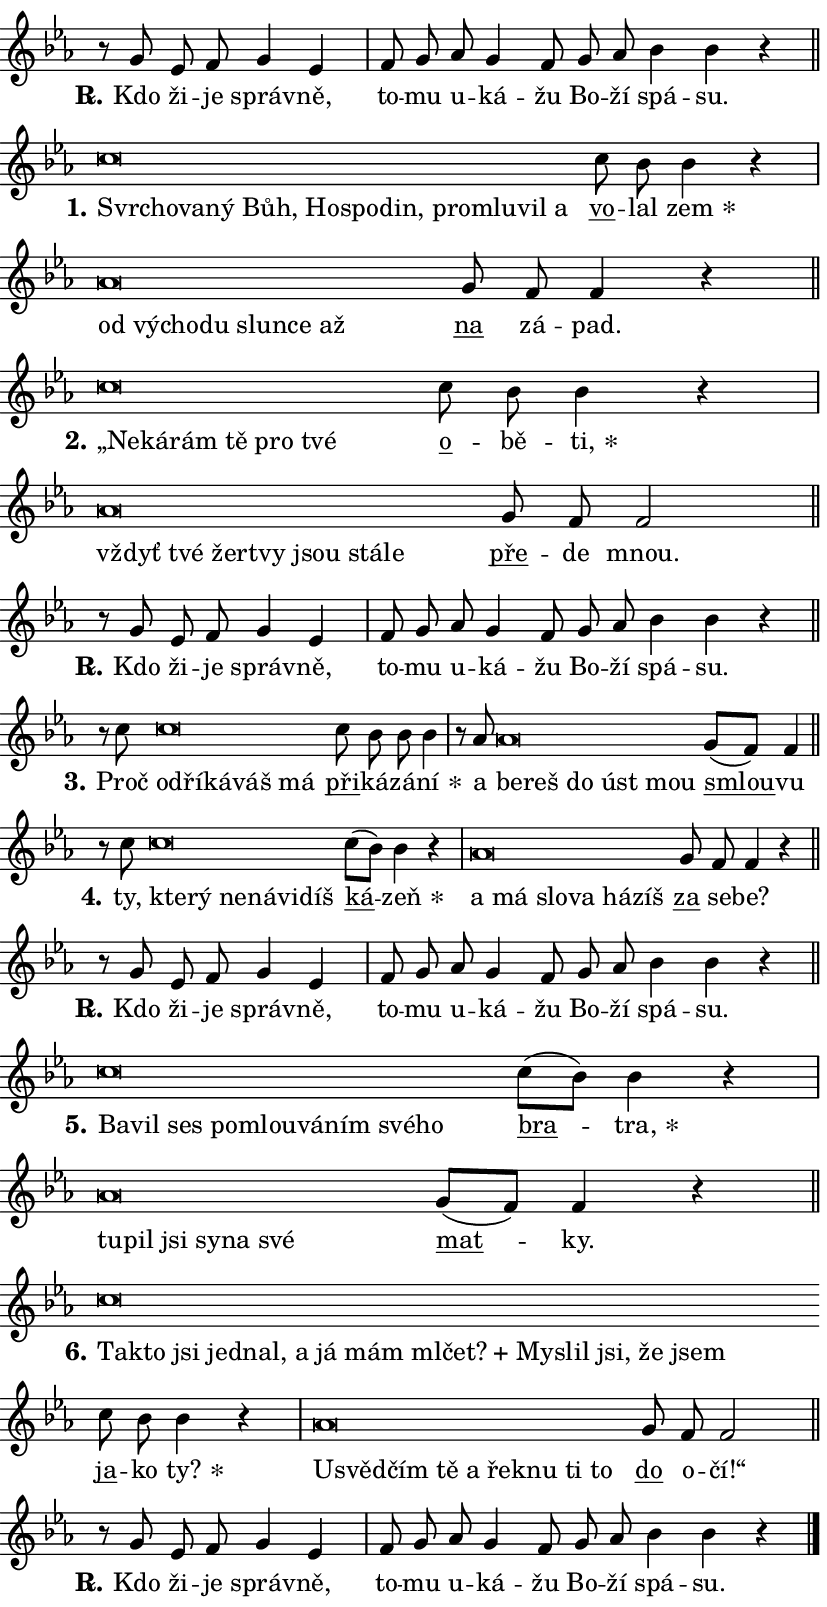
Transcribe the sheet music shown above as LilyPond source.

\version "2.24.0"
\header { tagline = "" }
\paper {
  indent = 0\cm
  top-margin = 0\cm
  right-margin = 0.13\cm % to fit lyric hyphens
  bottom-margin = 0\cm
  left-margin = 0\cm
  paper-width = 14\cm
  page-breaking = #ly:one-page-breaking
  system-system-spacing.basic-distance = #11
  score-system-spacing.basic-distance = #11
  ragged-last = ##f
}


%% Author: Thomas Morley
%% https://lists.gnu.org/archive/html/lilypond-user/2020-05/msg00002.html
#(define (line-position grob)
"Returns position of @var[grob} in current system:
   @code{'start}, if at first time-step
   @code{'end}, if at last time-step
   @code{'middle} otherwise
"
  (let* ((col (ly:item-get-column grob))
         (ln (ly:grob-object col 'left-neighbor))
         (rn (ly:grob-object col 'right-neighbor))
         (col-to-check-left (if (ly:grob? ln) ln col))
         (col-to-check-right (if (ly:grob? rn) rn col))
         (break-dir-left
           (and
             (ly:grob-property col-to-check-left 'non-musical #f)
             (ly:item-break-dir col-to-check-left)))
         (break-dir-right
           (and
             (ly:grob-property col-to-check-right 'non-musical #f)
             (ly:item-break-dir col-to-check-right))))
        (cond ((eqv? 1 break-dir-left) 'start)
              ((eqv? -1 break-dir-right) 'end)
              (else 'middle))))

#(define (tranparent-at-line-position vctor)
  (lambda (grob)
  "Relying on @code{line-position} select the relevant enry from @var{vctor}.
Used to determine transparency,"
    (case (line-position grob)
      ((end) (not (vector-ref vctor 0)))
      ((middle) (not (vector-ref vctor 1)))
      ((start) (not (vector-ref vctor 2))))))

noteHeadBreakVisibility =
#(define-music-function (break-visibility)(vector?)
"Makes @code{NoteHead}s transparent relying on @var{break-visibility}"
#{
  \override NoteHead.transparent =
    #(tranparent-at-line-position break-visibility)
#})

#(define delete-ledgers-for-transparent-note-heads
  (lambda (grob)
    "Reads whether a @code{NoteHead} is transparent.
If so this @code{NoteHead} is removed from @code{'note-heads} from
@var{grob}, which is supposed to be @code{LedgerLineSpanner}.
As a result ledgers are not printed for this @code{NoteHead}"
    (let* ((nhds-array (ly:grob-object grob 'note-heads))
           (nhds-list
             (if (ly:grob-array? nhds-array)
                 (ly:grob-array->list nhds-array)
                 '()))
           ;; Relies on the transparent-property being done before
           ;; Staff.LedgerLineSpanner.after-line-breaking is executed.
           ;; This is fragile ...
           (to-keep
             (remove
               (lambda (nhd)
                 (ly:grob-property nhd 'transparent #f))
               nhds-list)))
      ;; TODO find a better method to iterate over grob-arrays, similiar
      ;; to filter/remove etc for lists
      ;; For now rebuilt from scratch
      (set! (ly:grob-object grob 'note-heads)  '())
      (for-each
        (lambda (nhd)
          (ly:pointer-group-interface::add-grob grob 'note-heads nhd))
        to-keep))))

squashNotes = {
  \override NoteHead.X-extent = #'(-0.2 . 0.2)
  \override NoteHead.Y-extent = #'(-0.75 . 0)
  \override NoteHead.stencil =
    #(lambda (grob)
       (let ((pos (ly:grob-property grob 'staff-position)))
         (begin
           (if (< pos -7) (display "ERROR: Lower brevis then expected\n") (display ""))
           (if (<= pos -6) ly:text-interface::print ly:note-head::print))))
}
unSquashNotes = {
  \revert NoteHead.X-extent
  \revert NoteHead.Y-extent
  \revert NoteHead.stencil
}

hideNotes = \noteHeadBreakVisibility #begin-of-line-visible
unHideNotes = \noteHeadBreakVisibility #all-visible

% work-around for resetting accidentals
% https://lilypond.org/doc/v2.23/Documentation/notation/displaying-rhythms#unmetered-music
cadenzaMeasure = {
  \cadenzaOff
  \partial 1024 s1024
  \cadenzaOn
}

#(define-markup-command (accent layout props text) (markup?)
  "Underline accented syllable"
  (interpret-markup layout props
    #{\markup \override #'(offset . 4.3) \underline { #text }#}))

responsum = \markup \concat {
  "R" \hspace #-1.05 \path #0.1 #'((moveto 0 0.07) (lineto 0.9 0.8)) \hspace #0.05 "."
}

spaceSize = #0.6828661417322834 % exact space size for TeX Gyre Schola

\layout {
  \context {
    \Staff
    \remove "Time_signature_engraver"
    \override LedgerLineSpanner.after-line-breaking = #delete-ledgers-for-transparent-note-heads
  }
  \context {
    \Lyrics {
      \override LyricSpace.minimum-distance = \spaceSize
      \override LyricText.font-name = #"TeX Gyre Schola"
      \override LyricText.font-size = 1
      \override StanzaNumber.font-name = #"TeX Gyre Schola Bold"
      \override StanzaNumber.font-size = 1
    }
  }
  \context {
    \Score 
    \override NoteHead.text =
      #(lambda (grob) 
        (let ((pos (ly:grob-property grob 'staff-position)))
          #{\markup {
            \combine
              \halign #-0.55 \raise #(if (= pos -6) 0 0.5) \override #'(thickness . 2) \draw-line #'(3.2 . 0)
              \musicglyph "noteheads.sM1"
          }#}))
  }
}

% magnetic-lyrics.ily
%
%   written by
%     Jean Abou Samra <jean@abou-samra.fr>
%     Werner Lemberg <wl@gnu.org>
%
%   adapted by
%     Jiri Hon <jiri.hon@gmail.com>
%
% Version 2022-Apr-15

% https://www.mail-archive.com/lilypond-user@gnu.org/msg149350.html

#(define (Left_hyphen_pointer_engraver context)
   "Collect syllable-hyphen-syllable occurrences in lyrics and store
them in properties.  This engraver only looks to the left.  For
example, if the lyrics input is @code{foo -- bar}, it does the
following.

@itemize @bullet
@item
Set the @code{text} property of the @code{LyricHyphen} grob between
@q{foo} and @q{bar} to @code{foo}.

@item
Set the @code{left-hyphen} property of the @code{LyricText} grob with
text @q{foo} to the @code{LyricHyphen} grob between @q{foo} and
@q{bar}.
@end itemize

Use this auxiliary engraver in combination with the
@code{lyric-@/text::@/apply-@/magnetic-@/offset!} hook."
   (let ((hyphen #f)
         (text #f))
     (make-engraver
      (acknowledgers
       ((lyric-syllable-interface engraver grob source-engraver)
        (set! text grob)))
      (end-acknowledgers
       ((lyric-hyphen-interface engraver grob source-engraver)
        ;(when (not (grob::has-interface grob 'lyric-space-interface))
          (set! hyphen grob)));)
      ((stop-translation-timestep engraver)
       (when (and text hyphen)
         (ly:grob-set-object! text 'left-hyphen hyphen))
       (set! text #f)
       (set! hyphen #f)))))

#(define (lyric-text::apply-magnetic-offset! grob)
   "If the space between two syllables is less than the value in
property @code{LyricText@/.details@/.squash-threshold}, move the right
syllable to the left so that it gets concatenated with the left
syllable.

Use this function as a hook for
@code{LyricText@/.after-@/line-@/breaking} if the
@code{Left_@/hyphen_@/pointer_@/engraver} is active."
   (let ((hyphen (ly:grob-object grob 'left-hyphen #f)))
     (when hyphen
       (let ((left-text (ly:spanner-bound hyphen LEFT)))
         (when (grob::has-interface left-text 'lyric-syllable-interface)
           (let* ((common (ly:grob-common-refpoint grob left-text X))
                  (this-x-ext (ly:grob-extent grob common X))
                  (left-x-ext
                   (begin
                     ;; Trigger magnetism for left-text.
                     (ly:grob-property left-text 'after-line-breaking)
                     (ly:grob-extent left-text common X)))
                  ;; `delta` is the gap width between two syllables.
                  (delta (- (interval-start this-x-ext)
                            (interval-end left-x-ext)))
                  (details (ly:grob-property grob 'details))
                  (threshold (assoc-get 'squash-threshold details 0.2)))
             (when (< delta threshold)
               (let* (;; We have to manipulate the input text so that
                      ;; ligatures crossing syllable boundaries are not
                      ;; disabled.  For languages based on the Latin
                      ;; script this is essentially a beautification.
                      ;; However, for non-Western scripts it can be a
                      ;; necessity.
                      (lt (ly:grob-property left-text 'text))
                      (rt (ly:grob-property grob 'text))
                      (is-space (grob::has-interface hyphen 'lyric-space-interface))
                      (space (if is-space " " ""))
                      (extra-delta (if is-space spaceSize 0))
                      ;; Append new syllable.
                      (ltrt-space (if (and (string? lt) (string? rt))
                                (string-append lt space rt)
                                (make-concat-markup (list lt space rt))))
                      ;; Right-align `ltrt` to the right side.
                      (ltrt-space-markup (grob-interpret-markup
                               grob
                               (make-translate-markup
                                (cons (interval-length this-x-ext) 0)
                                (make-right-align-markup ltrt-space)))))
                 (begin
                   ;; Don't print `left-text`.
                   (ly:grob-set-property! left-text 'stencil #f)
                   ;; Set text and stencil (which holds all collected
                   ;; syllables so far) and shift it to the left.
                   (ly:grob-set-property! grob 'text ltrt-space)
                   (ly:grob-set-property! grob 'stencil ltrt-space-markup)
                   (ly:grob-translate-axis! grob (- (- delta extra-delta)) X))))))))))


#(define (lyric-hyphen::displace-bounds-first grob)
   ;; Make very sure this callback isn't triggered too early.
   (let ((left (ly:spanner-bound grob LEFT))
         (right (ly:spanner-bound grob RIGHT)))
     (ly:grob-property left 'after-line-breaking)
     (ly:grob-property right 'after-line-breaking)
     (ly:lyric-hyphen::print grob)))

squashThreshold = #0.4

\layout {
  \context {
    \Lyrics
    \consists #Left_hyphen_pointer_engraver
    \override LyricText.after-line-breaking =
      #lyric-text::apply-magnetic-offset!
    \override LyricHyphen.stencil = #lyric-hyphen::displace-bounds-first
    \override LyricText.details.squash-threshold = \squashThreshold
    \override LyricHyphen.minimum-distance = 0
    \override LyricHyphen.minimum-length = \squashThreshold
  }
}

squashText = \override LyricText.details.squash-threshold = 9999
unSquashText = \override LyricText.details.squash-threshold = \squashThreshold

leftText = \override LyricText.self-alignment-X = #LEFT
unLeftText = \revert LyricText.self-alignment-X

starOffset = #(lambda (grob) 
                (let ((x_offset (ly:self-alignment-interface::aligned-on-x-parent grob)))
                  (if (= x_offset 0) 0 (+ x_offset 1.2))))

star = #(define-music-function (syllable)(string?)
"Append star separator at the end of a syllable"
#{
  \once \override LyricText.X-offset = #starOffset
  \lyricmode { \markup {
    #syllable
    \override #'((font-name . "TeX Gyre Schola Bold")) \hspace #0.2 \lower #0.65 \larger "*"
  } }
#})

starAccent = #(define-music-function (syllable)(string?)
"Append star separator at the end of a syllable and make accent"
#{
  \once \override LyricText.X-offset = #starOffset
  \lyricmode { \markup {
    \accent #syllable
    \override #'((font-name . "TeX Gyre Schola Bold")) \hspace #0.2 \lower #0.65 \larger "*"
  } }
#})

breath = #(define-music-function (syllable)(string?)
"Append breathing indicator at the end of a syllable"
#{
  \lyricmode { \markup { #syllable "+" } }
#})

optionalBreath = #(define-music-function (syllable)(string?)
"Append optional breathing indicator at the end of a syllable"
#{
  \lyricmode { \markup { #syllable "(+)" } }
#})


\score {
    <<
        \new Voice = "melody" { \cadenzaOn \key es \major \relative { r8 g' es f g4 es \cadenzaMeasure \bar "|" f8 g \bar "" as g4 f8 \bar "" g as \bar "" bes4 bes r \cadenzaMeasure \bar "||" \break } }
        \new Lyrics \lyricsto "melody" { \lyricmode { \set stanza = \responsum
Kdo ži -- je správ -- ně, to -- mu u -- ká -- žu Bo -- ží spá -- su. } }
    >>
    \layout {}
}

\score {
    <<
        \new Voice = "melody" { \cadenzaOn \key es \major \relative { \squashNotes c''\breve*1/16 \hideNotes \breve*1/16 \bar "" \breve*1/16 \bar "" \breve*1/16 \bar "" \breve*1/16 \bar "" \breve*1/16 \bar "" \breve*1/16 \bar "" \breve*1/16 \bar "" \breve*1/16 \bar "" \breve*1/16 \bar "" \breve*1/16 \breve*1/16 \bar "" \unHideNotes \unSquashNotes \bar "" c8 bes bes4 r \cadenzaMeasure \bar "|" \squashNotes as\breve*1/16 \hideNotes \breve*1/16 \bar "" \breve*1/16 \bar "" \breve*1/16 \bar "" \breve*1/16 \bar "" \breve*1/16 \breve*1/16 \bar "" \unHideNotes \unSquashNotes \bar "" g8 f f4 r \cadenzaMeasure \bar "||" \break } }
        \new Lyrics \lyricsto "melody" { \lyricmode { \set stanza = "1."
\leftText Svr -- \squashText cho -- va -- ný Bůh, Ho -- spo -- din, pro -- mlu -- vil a \unLeftText \unSquashText \markup \accent vo -- lal \star zem \leftText od \squashText vý -- cho -- du slun -- ce až \unLeftText \unSquashText \markup \accent na zá -- pad. } }
    >>
    \layout {}
}

\score {
    <<
        \new Voice = "melody" { \cadenzaOn \key es \major \relative { \squashNotes c''\breve*1/16 \hideNotes \breve*1/16 \bar "" \breve*1/16 \bar "" \breve*1/16 \bar "" \breve*1/16 \breve*1/16 \bar "" \unHideNotes \unSquashNotes \bar "" c8 bes bes4 r \cadenzaMeasure \bar "|" \squashNotes as\breve*1/16 \hideNotes \breve*1/16 \bar "" \breve*1/16 \bar "" \breve*1/16 \bar "" \breve*1/16 \bar "" \breve*1/16 \breve*1/16 \bar "" \unHideNotes \unSquashNotes \bar "" g8 f f2 \cadenzaMeasure \bar "||" \break } }
        \new Lyrics \lyricsto "melody" { \lyricmode { \set stanza = "2."
\leftText „Ne -- \squashText ká -- rám tě pro tvé \unLeftText \unSquashText \markup \accent o -- bě -- \star ti, \leftText vždyť \squashText tvé žer -- tvy jsou stá -- le \unLeftText \unSquashText \markup \accent pře -- de mnou. } }
    >>
    \layout {}
}

\score {
    <<
        \new Voice = "melody" { \cadenzaOn \key es \major \relative { r8 g' es f g4 es \cadenzaMeasure \bar "|" f8 g \bar "" as g4 f8 \bar "" g as \bar "" bes4 bes r \cadenzaMeasure \bar "||" \break } }
        \new Lyrics \lyricsto "melody" { \lyricmode { \set stanza = \responsum
Kdo ži -- je správ -- ně, to -- mu u -- ká -- žu Bo -- ží spá -- su. } }
    >>
    \layout {}
}

\score {
    <<
        \new Voice = "melody" { \cadenzaOn \key es \major \relative { r8 c''8 \squashNotes c\breve*1/16 \hideNotes \breve*1/16 \bar "" \breve*1/16 \bar "" \breve*1/16 \breve*1/16 \bar "" \unHideNotes \unSquashNotes \bar "" c8 bes bes bes4 \cadenzaMeasure \bar "|" r8 as8 \squashNotes as\breve*1/16 \hideNotes \breve*1/16 \bar "" \breve*1/16 \bar "" \breve*1/16 \breve*1/16 \bar "" \unHideNotes \unSquashNotes \bar "" g8[( f)] f4 \cadenzaMeasure \bar "||" \break } }
        \new Lyrics \lyricsto "melody" { \lyricmode { \set stanza = "3."
Proč \leftText od -- \squashText ří -- ká -- váš má \unLeftText \unSquashText \markup \accent při -- ká -- zá -- \star ní a \leftText be -- \squashText reš do úst mou \unLeftText \unSquashText \markup \accent smlou -- vu } }
    >>
    \layout {}
}

\score {
    <<
        \new Voice = "melody" { \cadenzaOn \key es \major \relative { r8 c''8 \squashNotes c\breve*1/16 \hideNotes \breve*1/16 \bar "" \breve*1/16 \bar "" \breve*1/16 \bar "" \breve*1/16 \breve*1/16 \bar "" \unHideNotes \unSquashNotes \bar "" c8[( bes)] bes4 r \cadenzaMeasure \bar "|" \squashNotes as\breve*1/16 \hideNotes \breve*1/16 \bar "" \breve*1/16 \bar "" \breve*1/16 \bar "" \breve*1/16 \breve*1/16 \bar "" \unHideNotes \unSquashNotes \bar "" g8 f f4 r \cadenzaMeasure \bar "||" \break } }
        \new Lyrics \lyricsto "melody" { \lyricmode { \set stanza = "4."
ty, \leftText kte -- \squashText rý ne -- ná -- vi -- díš \unLeftText \unSquashText \markup \accent ká -- \star zeň \leftText a \squashText má slo -- va há -- zíš \unLeftText \unSquashText \markup \accent za se -- be? } }
    >>
    \layout {}
}

\score {
    <<
        \new Voice = "melody" { \cadenzaOn \key es \major \relative { r8 g' es f g4 es \cadenzaMeasure \bar "|" f8 g \bar "" as g4 f8 \bar "" g as \bar "" bes4 bes r \cadenzaMeasure \bar "||" \break } }
        \new Lyrics \lyricsto "melody" { \lyricmode { \set stanza = \responsum
Kdo ži -- je správ -- ně, to -- mu u -- ká -- žu Bo -- ží spá -- su. } }
    >>
    \layout {}
}

\score {
    <<
        \new Voice = "melody" { \cadenzaOn \key es \major \relative { \squashNotes c''\breve*1/16 \hideNotes \breve*1/16 \bar "" \breve*1/16 \bar "" \breve*1/16 \bar "" \breve*1/16 \bar "" \breve*1/16 \bar "" \breve*1/16 \bar "" \breve*1/16 \breve*1/16 \bar "" \unHideNotes \unSquashNotes \bar "" c8[( bes)] bes4 r \cadenzaMeasure \bar "|" \squashNotes as\breve*1/16 \hideNotes \breve*1/16 \bar "" \breve*1/16 \bar "" \breve*1/16 \bar "" \breve*1/16 \breve*1/16 \bar "" \unHideNotes \unSquashNotes \bar "" g8[( f)] f4 r \cadenzaMeasure \bar "||" \break } }
        \new Lyrics \lyricsto "melody" { \lyricmode { \set stanza = "5."
\leftText Ba -- \squashText vil ses po -- mlou -- vá -- ním své -- ho \unLeftText \unSquashText \markup \accent bra -- \star tra, \leftText tu -- \squashText pil jsi sy -- na své \unLeftText \unSquashText \markup \accent mat -- ky. } }
    >>
    \layout {}
}

\score {
    <<
        \new Voice = "melody" { \cadenzaOn \key es \major \relative { \squashNotes c''\breve*1/16 \hideNotes \breve*1/16 \bar "" \breve*1/16 \bar "" \breve*1/16 \bar "" \breve*1/16 \bar "" \breve*1/16 \bar "" \breve*1/16 \bar "" \breve*1/16 \bar "" \breve*1/16 \bar "" \breve*1/16 \bar "" \breve*1/16 \bar "" \breve*1/16 \bar "" \breve*1/16 \bar "" \breve*1/16 \breve*1/16 \bar "" \unHideNotes \unSquashNotes \bar "" c8 bes bes4 r \cadenzaMeasure \bar "|" \squashNotes as\breve*1/16 \hideNotes \breve*1/16 \bar "" \breve*1/16 \bar "" \breve*1/16 \bar "" \breve*1/16 \bar "" \breve*1/16 \bar "" \breve*1/16 \bar "" \breve*1/16 \breve*1/16 \bar "" \unHideNotes \unSquashNotes \bar "" g8 f f2 \cadenzaMeasure \bar "||" \break } }
        \new Lyrics \lyricsto "melody" { \lyricmode { \set stanza = "6."
\leftText Tak -- \squashText to jsi jed -- nal, a já mám ml -- \breath "čet?" My -- slil jsi, že jsem \unLeftText \unSquashText \markup \accent ja -- ko \star ty? \leftText U -- \squashText svěd -- čím tě a řek -- nu ti to \unLeftText \unSquashText \markup \accent do o -- čí!“ } }
    >>
    \layout {}
}

\score {
    <<
        \new Voice = "melody" { \cadenzaOn \key es \major \relative { r8 g' es f g4 es \cadenzaMeasure \bar "|" f8 g \bar "" as g4 f8 \bar "" g as \bar "" bes4 bes r \cadenzaMeasure \bar "||" \break } \bar "|." }
        \new Lyrics \lyricsto "melody" { \lyricmode { \set stanza = \responsum
Kdo ži -- je správ -- ně, to -- mu u -- ká -- žu Bo -- ží spá -- su. } }
    >>
    \layout {}
}
